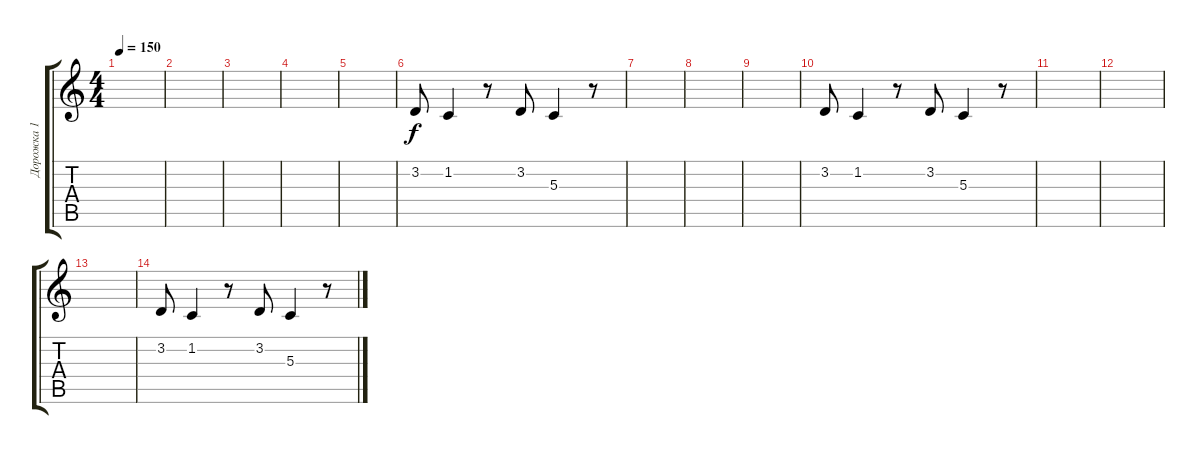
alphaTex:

\track ("Дорожка 1" "Дорожка 1") {instrument honkytonkpiano}
\staff {score tabs}
\tuning (E4 B3 G3 D3 A2 E2) {hide}
\ts (4 4)
\tempo 150
\clef g2
\ks c
|
|
|
|
|
3.2.8 1.2.4 r.8 3.2.8 5.3.4 r.8 |
|
|
|
3.2.8 1.2.4 r.8 3.2.8 5.3.4 r.8 |
|
|
|
3.2.8 1.2.4 r.8 3.2.8 5.3.4 r.8
